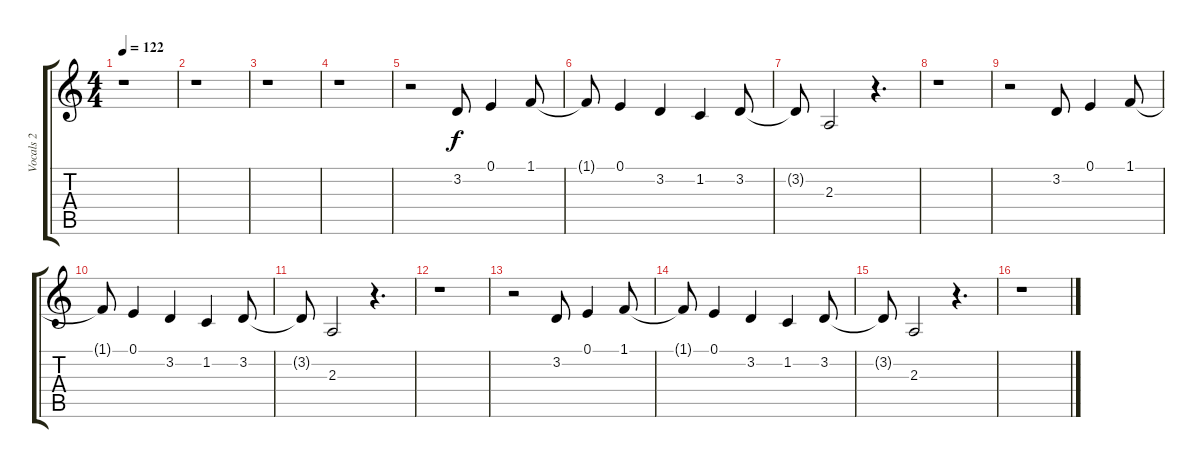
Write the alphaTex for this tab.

\track ("Vocals 2" "Vocals 2") {instrument choiraahs}
\staff {score tabs}
\tuning (E4 B3 G3 D3 A2 E2) {hide}
\ts (4 4)
\tempo 122
\clef g2
\ks c
r.1{dy f} |
r.1 |
r.1 |
r.1 |
r.2 3.2.8 0.1.4 1.1.8 |
1.1{t}.8 0.1.4 3.2.4 1.2.4 3.2.8 |
3.2{t}.8 2.3.2 r.4{d} |
r.1 |
r.2 3.2.8 0.1.4 1.1.8 |
1.1{t}.8 0.1.4 3.2.4 1.2.4 3.2.8 |
3.2{t}.8 2.3.2 r.4{d} |
r.1 |
r.2 3.2.8 0.1.4 1.1.8 |
1.1{t}.8 0.1.4 3.2.4 1.2.4 3.2.8 |
3.2{t}.8 2.3.2 r.4{d} |
r.1
